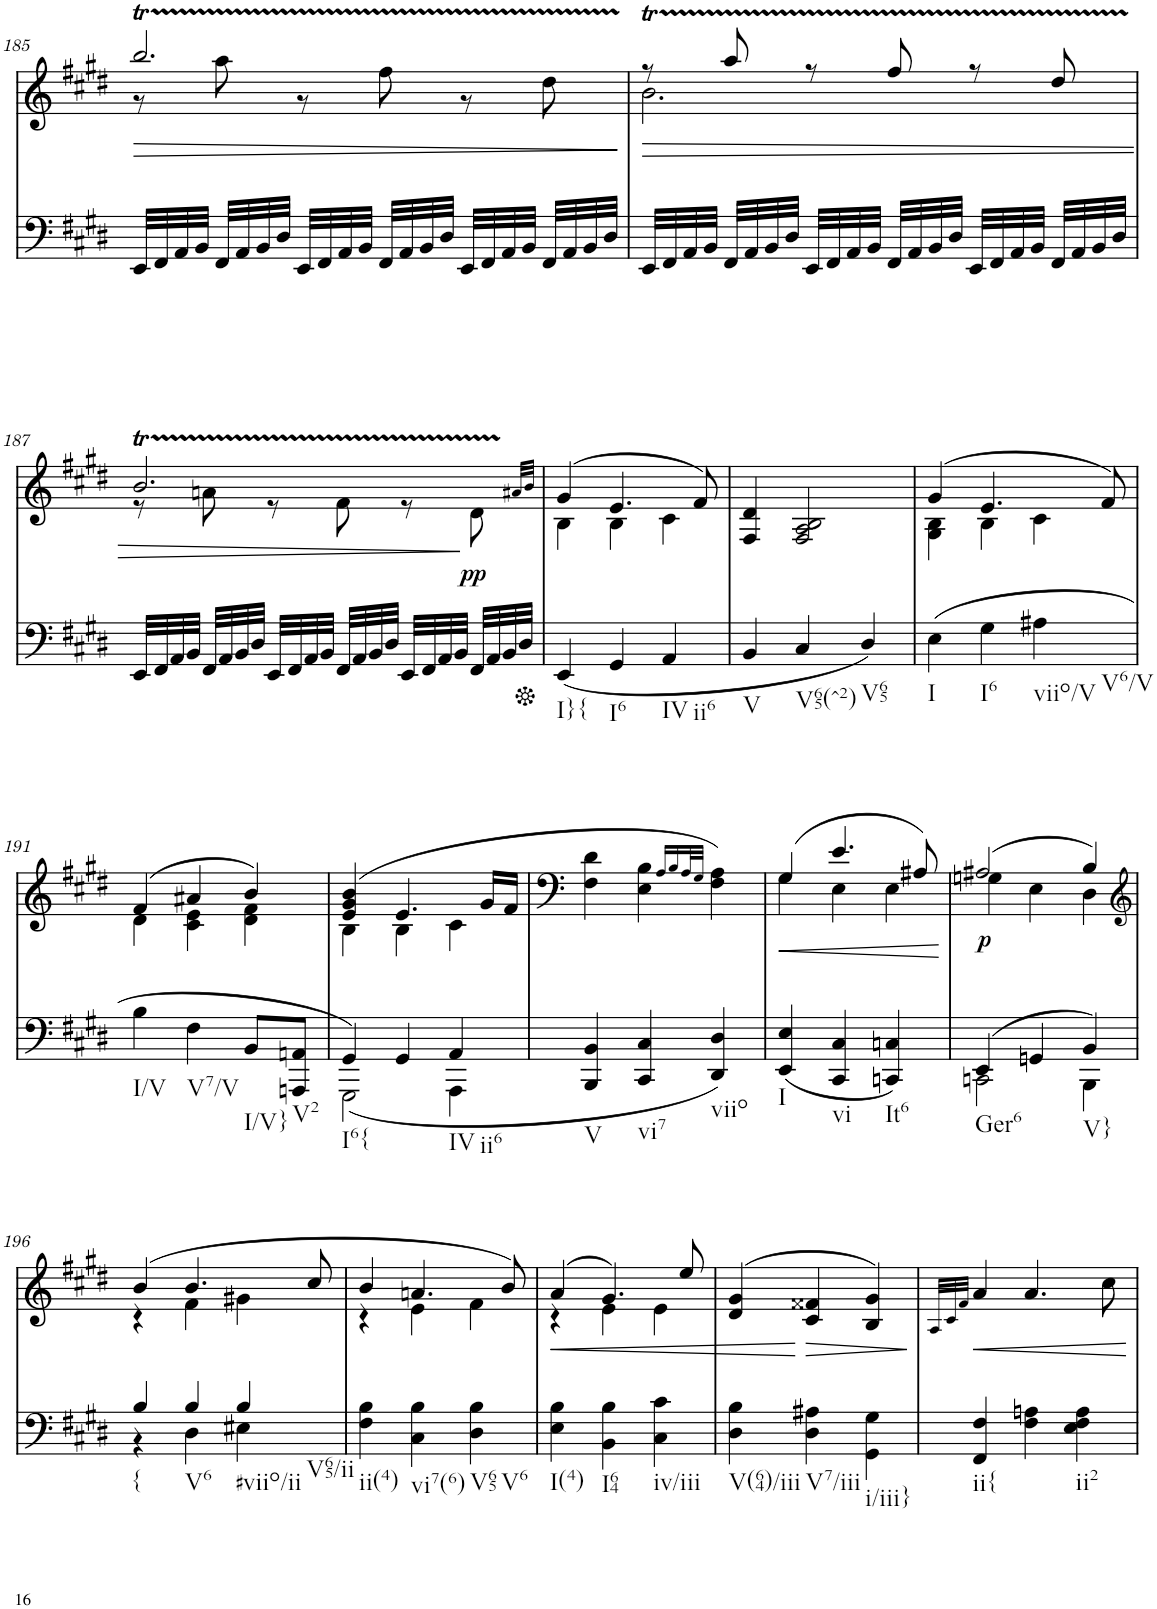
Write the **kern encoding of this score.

**kern	**kern	**text	**dynam
*part2	*part1	*part1	*part1
*staff2	*staff1	*staff1	*staff1
*I"Piano	*I"Piano	*	*
*I'Pno	*I'Pno	*	*
!!LO:PB:g=z
*clefF4	*clefF4	*	*
*k[f#c#g#d#]	*k[f#c#g#d#]	*	*
*E:	*E:	*	*
*M3/4	*M3/4	*	*
=185	=185	=185	=185
!	!	!	!LO:HP:b
*	*^	*	*
32EE/LLL	2.bbT/	8r	.	>
32FF#/	.	.	.	.
32AA/	.	.	.	.
32BB/JJJ	.	.	.	.
32FF#/LLL	.	8aa\	.	.
32AA/	.	.	.	.
32BB/	.	.	.	.
32D#/JJJ	.	.	.	.
32EE/LLL	.	8r	.	.
32FF#/	.	.	.	.
32AA/	.	.	.	.
32BB/JJJ	.	.	.	.
32FF#/LLL	.	8ff#\	.	.
32AA/	.	.	.	.
32BB/	.	.	.	.
32D#/JJJ	.	.	.	.
32EE/LLL	.	8r	.	.
32FF#/	.	.	.	.
32AA/	.	.	.	.
32BB/JJJ	.	.	.	.
32FF#/LLL	.	8dd#\	.	.
32AA/	.	.	.	.
32BB/	.	.	.	.
32D#/JJJ	.	.	.	.
*	*v	*v	*	*
.	.	.	]
=186	=186	=186	=186
!	!	!	!LO:HP:b
*	*^	*	*
32EE/LLL	8rt	2.b\	.	>
32FF#/	.	.	.	.
32AA/	.	.	.	.
32BB/JJJ	.	.	.	.
32FF#/LLL	8aa/	.	.	.
32AA/	.	.	.	.
32BB/	.	.	.	.
32D#/JJJ	.	.	.	.
32EE/LLL	8r	.	.	.
32FF#/	.	.	.	.
32AA/	.	.	.	.
32BB/JJJ	.	.	.	.
32FF#/LLL	8ff#/	.	.	.
32AA/	.	.	.	.
32BB/	.	.	.	.
32D#/JJJ	.	.	.	.
32EE/LLL	8r	.	.	.
32FF#/	.	.	.	.
32AA/	.	.	.	.
32BB/JJJ	.	.	.	.
32FF#/LLL	8dd#TTT/	.	.	.
32AA/	.	.	.	.
32BB/	.	.	.	.
32D#/JJJ	.	.	.	.
!!LO:LB:g=z	!!
=187	=187	=187	=187	=187
32EE/LLL	2.bT/	8r	.	.
32FF#/	.	.	.	.
32AA/	.	.	.	.
32BB/JJJ	.	.	.	.
32FF#/LLL	.	8an\	.	.
32AA/	.	.	.	.
32BB/	.	.	.	.
32D#/JJJ	.	.	.	.
32EE/LLL	.	8r	.	.
32FF#/	.	.	.	.
32AA/	.	.	.	.
32BB/JJJ	.	.	.	.
32FF#/LLL	.	8f#\	.	.
32AA/	.	.	.	.
32BB/	.	.	.	.
32D#/JJJ	.	.	.	.
32EE/LLL	.	8r	.	.
32FF#/	.	.	.	.
32AA/	.	.	.	.
32BB/JJJ	.	.	.	.
!	!	!	!LO:LY:b	!
32FF#/LLL	.	8d#\	.	]
32AA/	.	.	.	.
32BB/	.	.	.	.
32D#/JJJ	.	.	.	.
.	32qa#X/LLL	.	.	.
.	32qb/JJJ	.	.	.
=188	=188	=188	=188	=188
!LO:TX:b:t=I}{	!	!	!	!
(<4EE/	(4g#/	4B\	.	.
!LO:TX:b:t=I6	!	!	!	!
4GG#/	4.e/	4B\	.	.
!LO:TX:b:t=IV	!	!	!	!
!LO:TX:b:t=ii6	!	!	!	!
4AA/	.	4c#\	.	.
.	8f#/)	.	.	.
*	*v	*v	*	*
=189	=189	=189	=189
!LO:TX:b:t=V	!	!	!
4BB/	4F#/ 4d#/	.	.
!LO:TX:b:t=V65(^2)	!	!	!
4C#/	2F#/ 2A/ 2B/	.	.
!LO:TX:b:t=V65	!	!	!
4D#/)	.	.	.
=190	=190	=190	=190
*	*^	*	*
!LO:TX:b:t=I	!	!	!	!
(4E\	(4g#/	4G#\ 4B\	.	.
!LO:TX:b:t=I6	!	!	!	!
4G#\	4.e/	4B\	.	.
!LO:TX:b:t=viio/V	!	!	!	!
!LO:TX:b:t=V6/V	!	!	!	!
4A#X\	.	4c#\	.	.
.	8f#/)	.	.	.
!!LO:LB:g=z	!!
=191	=191	=191	=191	=191
!LO:TX:b:t=I/V	!	!	!	!
4B\	(>4f#/	4d#\	.	.
!LO:TX:b:t=V7/V	!	!	!	!
4F#\	4a#X/	4c#\ 4e\	.	.
!LO:TX:b:t=I/V}	!	!	!	!
8BB/L	4b/)	4d#\ 4f#\	.	.
!LO:TX:b:t=V2	!	!	!	!
8AAAn/ 8AAn/J	.	.	.	.
=192	=192	=192	=192	=192
*^	*	*	*	*
!LO:TX:b:t=I6{	!	!	!	!	!
4GG#/)	(2GGG#\	(4e/ 4g#/ 4b/	4B\	.	.
4GG#/	.	4.e/	4B\	.	.
!LO:TX:b:t=IV	!	!	!	!	!
!LO:TX:b:t=ii6	!	!	!	!	!
4AA/	4AAA\	.	4c#\	.	.
.	.	16g#/LL	.	.	.
.	.	16f#/JJ	.	.	.
*	*	*v	*v	*	*
=193	=193	=193	=193	=193
!LO:TX:b:t=V	!	!	!	!
4ryy	4BBB/ 4BB/	4F#\ 4d#\	.	.
!LO:TX:b:t=vi7	!	!	!	!
4ryy	4CC#/ 4C#/	4E\ 4B\	.	.
.	.	16qA/LL	.	.
.	.	16qB/	.	.
.	.	32qA/L	.	.
.	.	32qG#/JJJ	.	.
!LO:TX:b:t=viio	!	!	!	!
4ryy	4DD#/ 4D#/)	4F#\ 4A\)	.	.
=194	=194	=194	=194	=194
!LO:TX:b:t=I	!	!	!	!
!	!	!	!	!LO:HP:b
*	*	*^	*	*
4ryy	(<4EE/ 4E/	(4G#/	4G#\	.	<
!LO:TX:b:t=vi	!	!	!	!	!
4ryy	4CC#/ 4C#/	4.e/	4E\	.	.
!LO:TX:b:t=It6	!	!	!	!	!
4ryy	4CCn/ 4Cn/)	.	4E\	.	.
.	.	8A#X/)	.	.	.
*v	*v	*	*	*	*
*	*v	*v	*	*
.	.	.	[
=195	=195	=195	=195
*^	*^	*	*
!LO:TX:b:t=Ger6	!	!	!	!	!
!	!	!	!	!LO:LY:b	!
(4EE/	2CCn\	(2A#X/	4Gn\	.	.
4GGn/	.	.	4E\	.	.
!LO:TX:b:t=V}	!	!	!	!	!
4BB/)	4BBB\	4B/)	4D#\	.	.
!!LO:LB:g=z	!!
=196	=196	=196	=196	=196	=196
*	*	*clefG2	*	*	*
!LO:TX:b:t={	!	!	!	!	!
4B/	4r	(4b/	4r	.	.
!LO:TX:b:t=V6	!	!	!	!	!
4B/	4D#\	4.b/	4f#\	.	.
!LO:TX:b:t=#viio/ii	!	!	!	!	!
!LO:TX:b:t=V65/ii	!	!	!	!	!
4B/	4E#X\	.	4g#X\	.	.
.	.	8cc#/	.	.	.
*v	*v	*	*	*	*
=197	=197	=197	=197	=197
!LO:TX:b:t=ii(4)	!	!	!	!
4F#\ 4B\	4b/	4r	.	.
!LO:TX:b:t=vi7(6)	!	!	!	!
4C#\ 4B\	4.an/	4e\	.	.
!LO:TX:b:t=V65	!	!	!	!
!LO:TX:b:t=V6	!	!	!	!
4D#\ 4B\	.	4f#\	.	.
.	8b/)	.	.	.
=198	=198	=198	=198	=198
!LO:TX:b:t=I(4)	!	!	!	!
!	!	!	!	!LO:HP:b
4E\ 4B\	(4a/	4r	.	<
!LO:TX:b:t=I64	!	!	!	!
4BB\ 4B\	4.g#/)	4e\	.	.
!LO:TX:b:t=iv/iii	!	!	!	!
4C#\ 4c#\	.	4e\	.	.
.	8ee/	.	.	.
*	*v	*v	*	*
=199	=199	=199	=199
!LO:TX:b:t=V(64)/iii	!	!	!
4D#\ 4B\	(>4d#/ 4g#/	.	.
!LO:TX:b:t=V7/iii	!	!	!
!	!	!	!LO:HP:n=1:b
4D#\ 4A#X\	4c#/ 4f##X/	.	[ >
!LO:TX:b:t=i/iii}	!	!	!
4GG#\ 4G#\	4B/ 4g#/)	.	.
.	.	.	]
=200	=200	=200	=200
.	32qA/LLL	.	.
.	32qc#/	.	.
.	32qf#/JJJ	.	.
!LO:TX:b:t=ii{	!	!	!
4FF#/ 4F#/	4a/	.	.
4F#\ 4An\	4.a/	.	.
!LO:TX:b:t=ii2	!	!	!
4E\ 4F#\ 4A\	.	.	.
.	8cc#\	.	.
=	=	=	=
*-	*-	*-	*-
